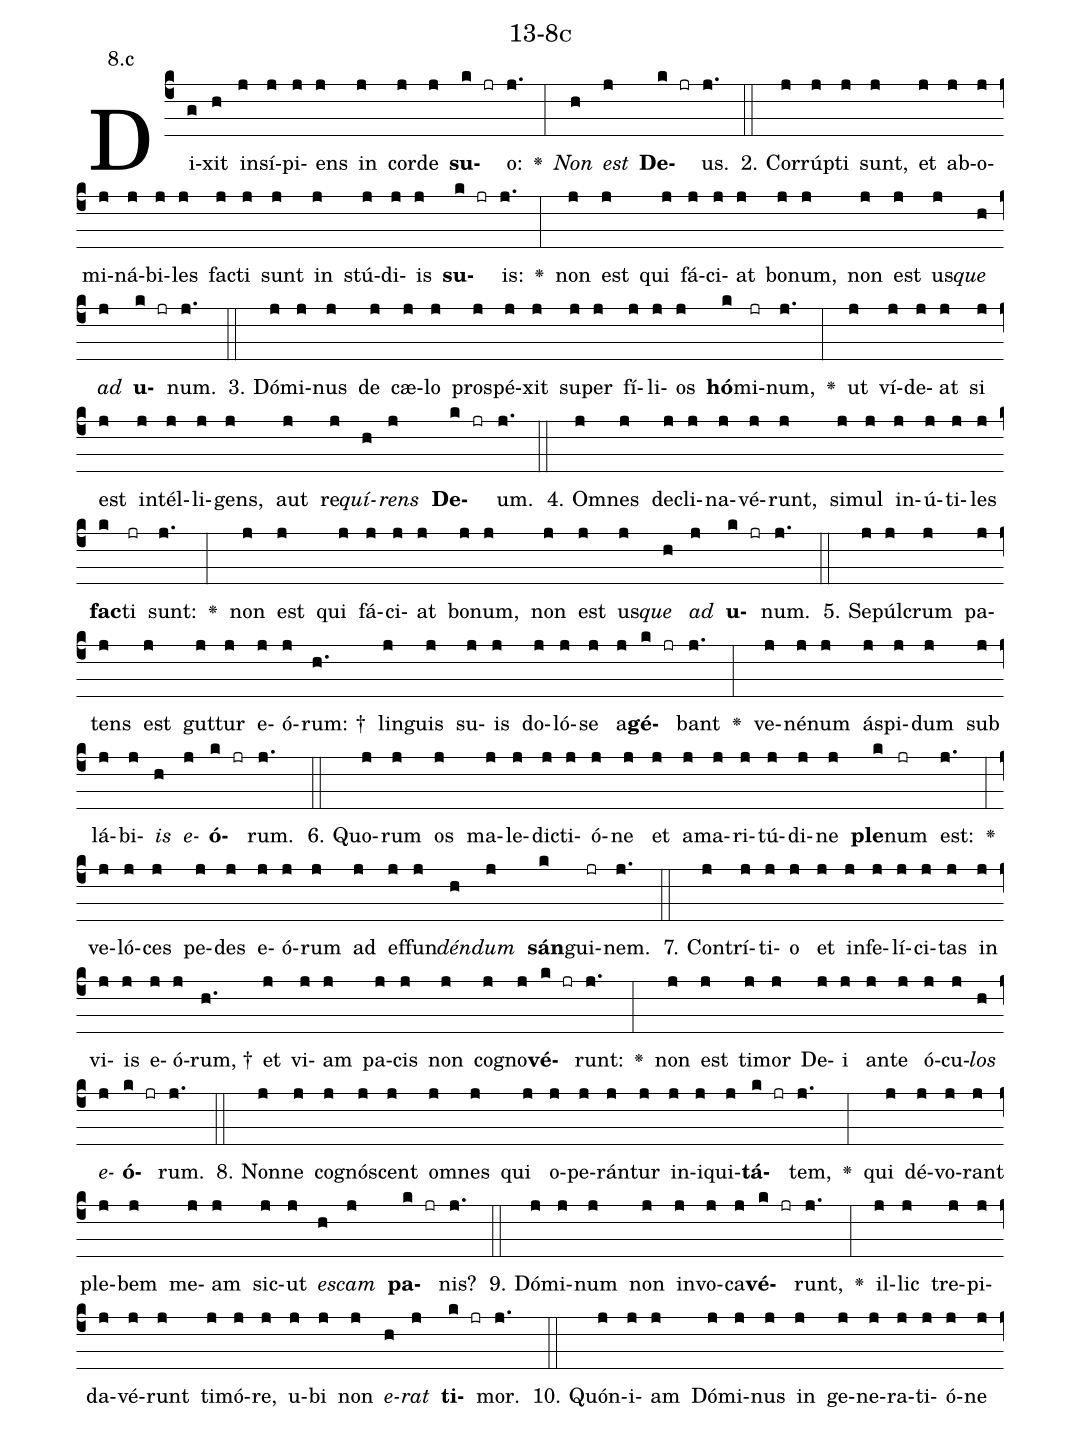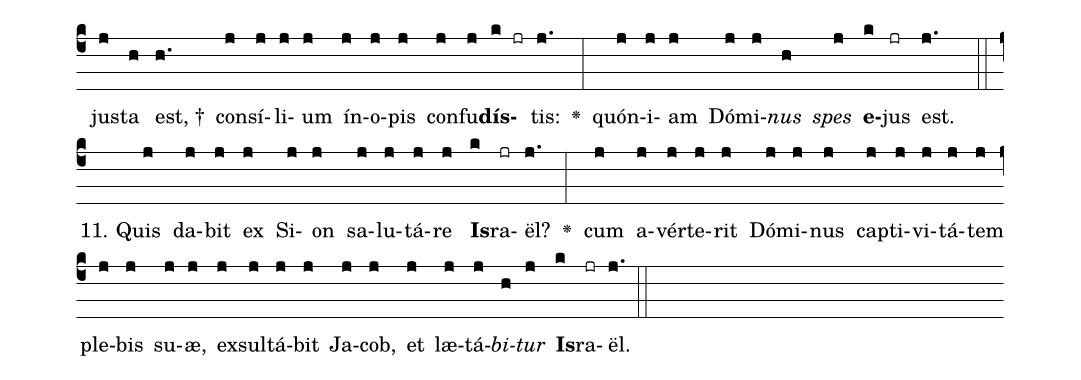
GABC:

name: 13-8c;
annotation: 8.c;
%%
(c4)Di(g)xit(h) in(j)sí(j)pi(j)ens(j) in(j) cor(j)de(j) <b>su</b>(k jr)o:(j.) <v>\greheightstar</v>(:) <i>Non</i>(h) <i>est</i>(j) <b>De</b>(k jr)us.(j.) (::)
2. Cor(j)rúp(j)ti(j) sunt,(j) et(j) ab(j)o(j)mi(j)ná(j)bi(j)les(j) fac(j)ti(j) sunt(j) in(j) stú(j)di(j)is(j) <b>su</b>(k jr)is:(j.) <v>\greheightstar</v>(:) non(j) est(j) qui(j) fá(j)ci(j)at(j) bo(j)num,(j) non(j) est(j) us(j)<i>que</i>(h) <i>ad</i>(j) <b>u</b>(k jr)num.(j.) (::)
3. Dó(j)mi(j)nus(j) de(j) cæ(j)lo(j) pro(j)spé(j)xit(j) su(j)per(j) fí(j)li(j)os(j) <b>hó</b>(k)mi(jr)num,(j.) <v>\greheightstar</v>(:) ut(j) ví(j)de(j)at(j) si(j) est(j) in(j)tél(j)li(j)gens,(j) aut(j) re(j)<i>quí</i>(h)<i>rens</i>(j) <b>De</b>(k jr)um.(j.) (::)
4. Om(j)nes(j) de(j)cli(j)na(j)vé(j)runt,(j) si(j)mul(j) in(j)ú(j)ti(j)les(j) <b>fac</b>(k)ti(jr) sunt:(j.) <v>\greheightstar</v>(:) non(j) est(j) qui(j) fá(j)ci(j)at(j) bo(j)num,(j) non(j) est(j) us(j)<i>que</i>(h) <i>ad</i>(j) <b>u</b>(k jr)num.(j.) (::)
5. Se(j)púl(j)crum(j) pa(j)tens(j) est(j) gut(j)tur(j) e(j)ó(j)rum: †(h.) lin(j)guis(j) su(j)is(j) do(j)ló(j)se(j) a(j)<b>gé</b>(k jr)bant(j.) <v>\greheightstar</v>(:) ve(j)né(j)num(j) ás(j)pi(j)dum(j) sub(j) lá(j)bi(j)<i>is</i>(h) <i>e</i>(j)<b>ó</b>(k jr)rum.(j.) (::)
6. Quo(j)rum(j) os(j) ma(j)le(j)dic(j)ti(j)ó(j)ne(j) et(j) a(j)ma(j)ri(j)tú(j)di(j)ne(j) <b>ple</b>(k)num(jr) est:(j.) <v>\greheightstar</v>(:) ve(j)ló(j)ces(j) pe(j)des(j) e(j)ó(j)rum(j) ad(j) ef(j)fun(j)<i>dén</i>(h)<i>dum</i>(j) <b>sán</b>(k)gui(jr)nem.(j.) (::)
7. Con(j)trí(j)ti(j)o(j) et(j) in(j)fe(j)lí(j)ci(j)tas(j) in(j) vi(j)is(j) e(j)ó(j)rum, †(h.) et(j) vi(j)am(j) pa(j)cis(j) non(j) co(j)gno(j)<b>vé</b>(k jr)runt:(j.) <v>\greheightstar</v>(:) non(j) est(j) ti(j)mor(j) De(j)i(j) an(j)te(j) ó(j)cu(j)<i>los</i>(h) <i>e</i>(j)<b>ó</b>(k jr)rum.(j.) (::)
8. Non(j)ne(j) co(j)gnó(j)scent(j) om(j)nes(j) qui(j) o(j)pe(j)rán(j)tur(j) in(j)i(j)qui(j)<b>tá</b>(k jr)tem,(j.) <v>\greheightstar</v>(:) qui(j) dé(j)vo(j)rant(j) ple(j)bem(j) me(j)am(j) sic(j)ut(j) <i>es</i>(h)<i>cam</i>(j) <b>pa</b>(k jr)nis?(j.) (::)
9. Dó(j)mi(j)num(j) non(j) in(j)vo(j)ca(j)<b>vé</b>(k jr)runt,(j.) <v>\greheightstar</v>(:) il(j)lic(j) tre(j)pi(j)da(j)vé(j)runt(j) ti(j)mó(j)re,(j) u(j)bi(j) non(j) <i>e</i>(h)<i>rat</i>(j) <b>ti</b>(k jr)mor.(j.) (::)
10. Quón(j)i(j)am(j) Dó(j)mi(j)nus(j) in(j) ge(j)ne(j)ra(j)ti(j)ó(j)ne(j) jus(j)ta(h) est, †(h.) con(j)sí(j)li(j)um(j) ín(j)o(j)pis(j) con(j)fu(j)<b>dís</b>(k jr)tis:(j.) <v>\greheightstar</v>(:) quón(j)i(j)am(j) Dó(j)mi(j)<i>nus</i>(h) <i>spes</i>(j) <b>e</b>(k)jus(jr) est.(j.) (::)
11. Quis(j) da(j)bit(j) ex(j) Si(j)on(j) sa(j)lu(j)tá(j)re(j) <b>Is</b>(k)ra(jr)ël?(j.) <v>\greheightstar</v>(:) cum(j) a(j)vér(j)te(j)rit(j) Dó(j)mi(j)nus(j) cap(j)ti(j)vi(j)tá(j)tem(j) ple(j)bis(j) su(j)æ,(j) ex(j)sul(j)tá(j)bit(j) Ja(j)cob,(j) et(j) læ(j)tá(j)<i>bi</i>(h)<i>tur</i>(j) <b>Is</b>(k)ra(jr)ël.(j.) (::)
